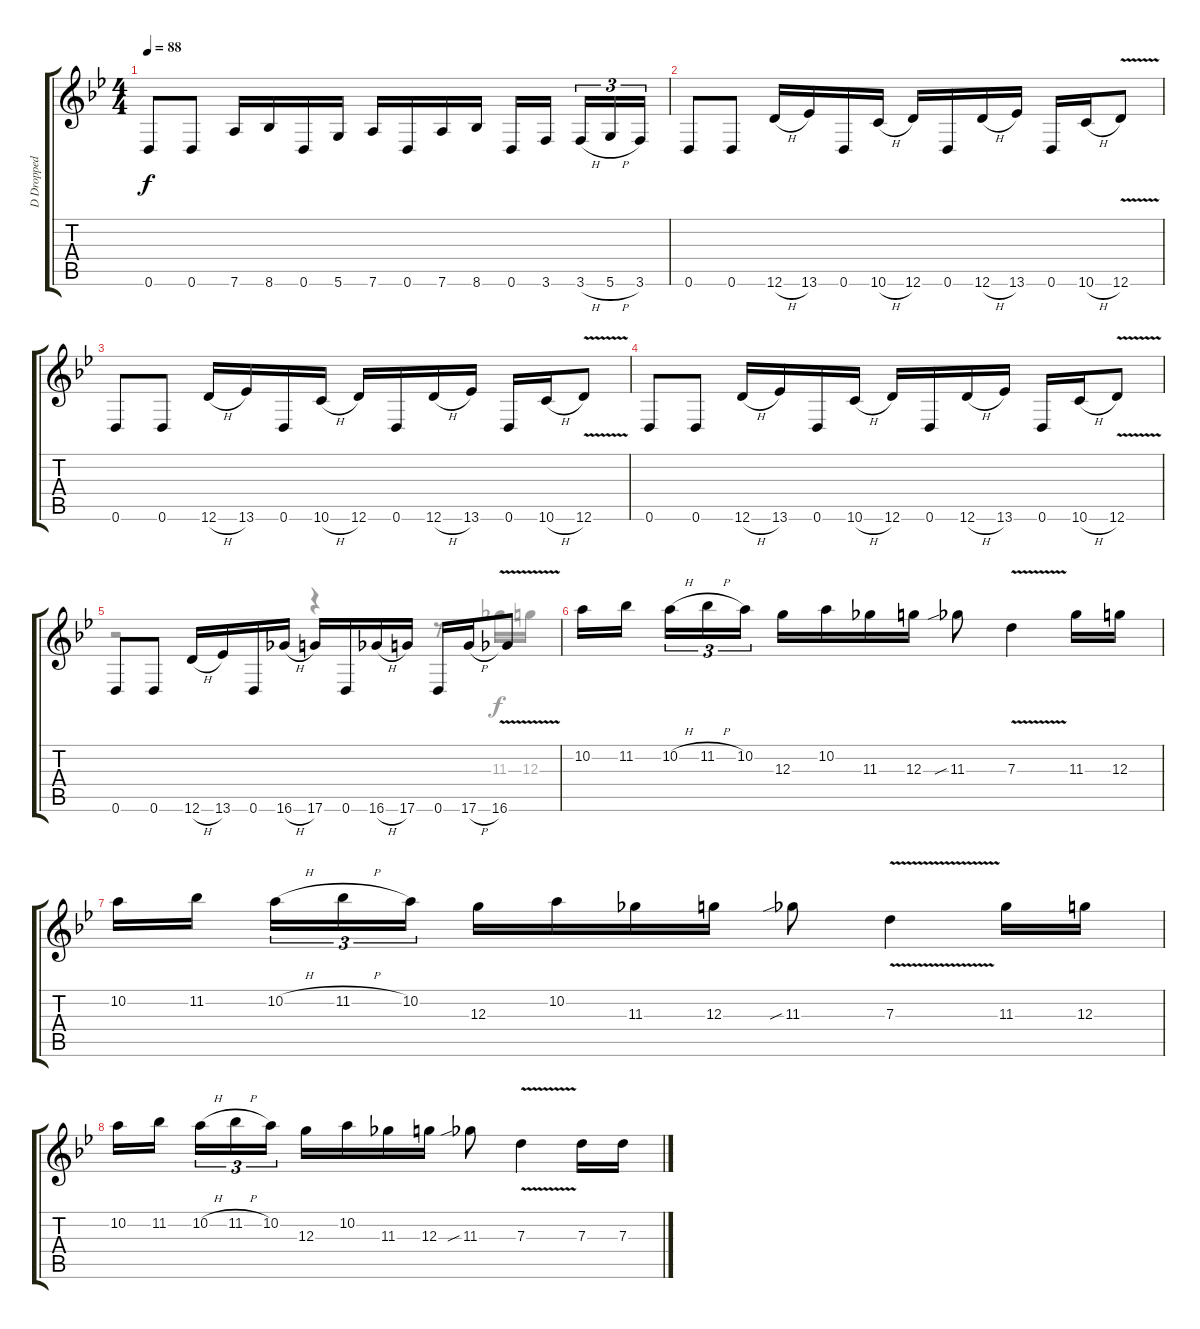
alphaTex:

\track ("D Dropped Guitar II - John Petrucci" "D Dropped ") {instrument distortionguitar}
\staff {score tabs}
\tuning (E4 B3 G3 D3 A2 D2) {hide}
\voice
\ts (4 4)
\tempo 88
\clef g2
\ks bb
0.6.8{dy f} 0.6.8 7.6.16 8.6.16 0.6.16 5.6.16 7.6.16 0.6.16 7.6.16 8.6.16 0.6.16 3.6.16{beam splitsecondary} 3.6{h}.16{tu (3 2)} 5.6{h}.16{tu (3 2)} 3.6.16{tu (3 2)} |
0.6.8 0.6.8 12.6{h}.16 13.6.16 0.6.16 10.6{h}.16 12.6.16 0.6.16 12.6{h}.16 13.6.16 0.6.16 10.6{h}.16 12.6{v}.8 |
0.6.8 0.6.8 12.6{h}.16 13.6.16 0.6.16 10.6{h}.16 12.6.16 0.6.16 12.6{h}.16 13.6.16 0.6.16 10.6{h}.16 12.6{v}.8 |
0.6.8 0.6.8 12.6{h}.16 13.6.16 0.6.16 10.6{h}.16 12.6.16 0.6.16 12.6{h}.16 13.6.16 0.6.16 10.6{h}.16 12.6{v}.8 |
0.6.8 0.6.8 12.6{h}.16 13.6.16 0.6.16 16.6{h}.16 17.6.16 0.6.16 16.6{h}.16 17.6.16 0.6.16 17.6{h}.16 16.6{v}.8 |
10.2.16 11.2.16{beam splitsecondary} 10.2{h}.16{tu (3 2)} 11.2{h}.16{tu (3 2)} 10.2.16{tu (3 2)} 12.3.16 10.2.16 11.3.16 12.3.16 11.3{sib}.8 7.3{v}.4 11.3.16 12.3.16 |
10.2.16 11.2.16{beam splitsecondary} 10.2{h}.16{tu (3 2)} 11.2{h}.16{tu (3 2)} 10.2.16{tu (3 2)} 12.3.16 10.2.16 11.3.16 12.3.16 11.3{sib}.8 7.3{v}.4 11.3.16 12.3.16 |
10.2.16 11.2.16{beam splitsecondary} 10.2{h}.16{tu (3 2)} 11.2{h}.16{tu (3 2)} 10.2.16{tu (3 2)} 12.3.16 10.2.16 11.3.16 12.3.16 11.3{sib}.8 7.3{v}.4 7.3.16 7.3.16
\voice
\clef g2
\ottava regular
\simile none
\ks bb
|
|
|
|
r.2 r.4 r.8 11.3.16 12.3.16 |
|
|
